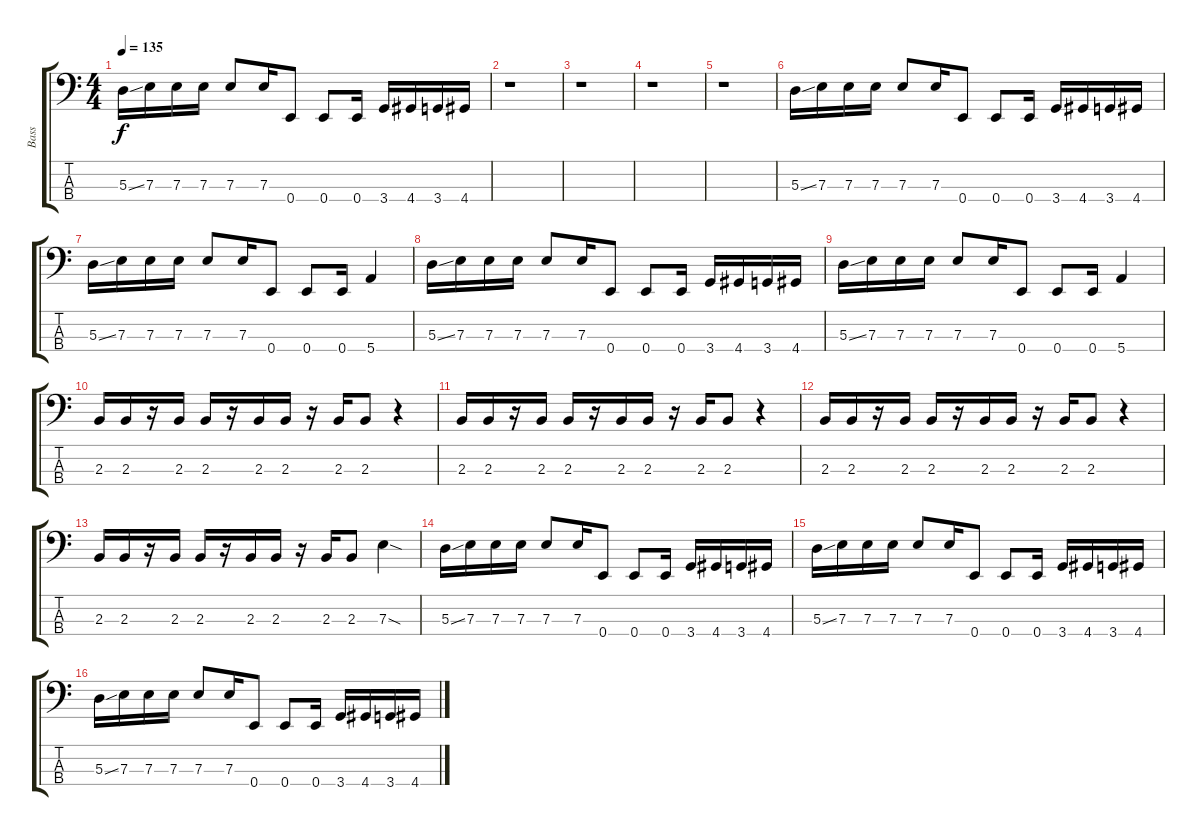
\track ("Bass" "Bass") {instrument electricbassfinger}
\staff {score tabs}
\tuning (G2 D2 A1 E1) {hide}
\ts (4 4)
\tempo 135
\clef f4
\ks c
5.3{ss}.16{dy f} 7.3.16 7.3.16 7.3.16 7.3.8 7.3.16 0.4.8 0.4.8 0.4.16 3.4.16 4.4.16 3.4.16 4.4.16 |
r.1 |
r.1 |
r.1 |
r.1 |
5.3{ss}.16 7.3.16 7.3.16 7.3.16 7.3.8 7.3.16 0.4.8 0.4.8 0.4.16 3.4.16 4.4.16 3.4.16 4.4.16 |
5.3{ss}.16 7.3.16 7.3.16 7.3.16 7.3.8 7.3.16 0.4.8 0.4.8 0.4.16 5.4.4 |
5.3{ss}.16 7.3.16 7.3.16 7.3.16 7.3.8 7.3.16 0.4.8 0.4.8 0.4.16 3.4.16 4.4.16 3.4.16 4.4.16 |
5.3{ss}.16 7.3.16 7.3.16 7.3.16 7.3.8 7.3.16 0.4.8 0.4.8 0.4.16 5.4.4 |
2.3.16 2.3.16 r.16 2.3.16 2.3.16 r.16 2.3.16 2.3.16 r.16 2.3.16 2.3.8 r.4 |
2.3.16 2.3.16 r.16 2.3.16 2.3.16 r.16 2.3.16 2.3.16 r.16 2.3.16 2.3.8 r.4 |
2.3.16 2.3.16 r.16 2.3.16 2.3.16 r.16 2.3.16 2.3.16 r.16 2.3.16 2.3.8 r.4 |
2.3.16 2.3.16 r.16 2.3.16 2.3.16 r.16 2.3.16 2.3.16 r.16 2.3.16 2.3.8 7.3{sod}.4 |
5.3{ss}.16 7.3.16 7.3.16 7.3.16 7.3.8 7.3.16 0.4.8 0.4.8 0.4.16 3.4.16 4.4.16 3.4.16 4.4.16 |
5.3{ss}.16 7.3.16 7.3.16 7.3.16 7.3.8 7.3.16 0.4.8 0.4.8 0.4.16 3.4.16 4.4.16 3.4.16 4.4.16 |
5.3{ss}.16 7.3.16 7.3.16 7.3.16 7.3.8 7.3.16 0.4.8 0.4.8 0.4.16 3.4.16 4.4.16 3.4.16 4.4.16
